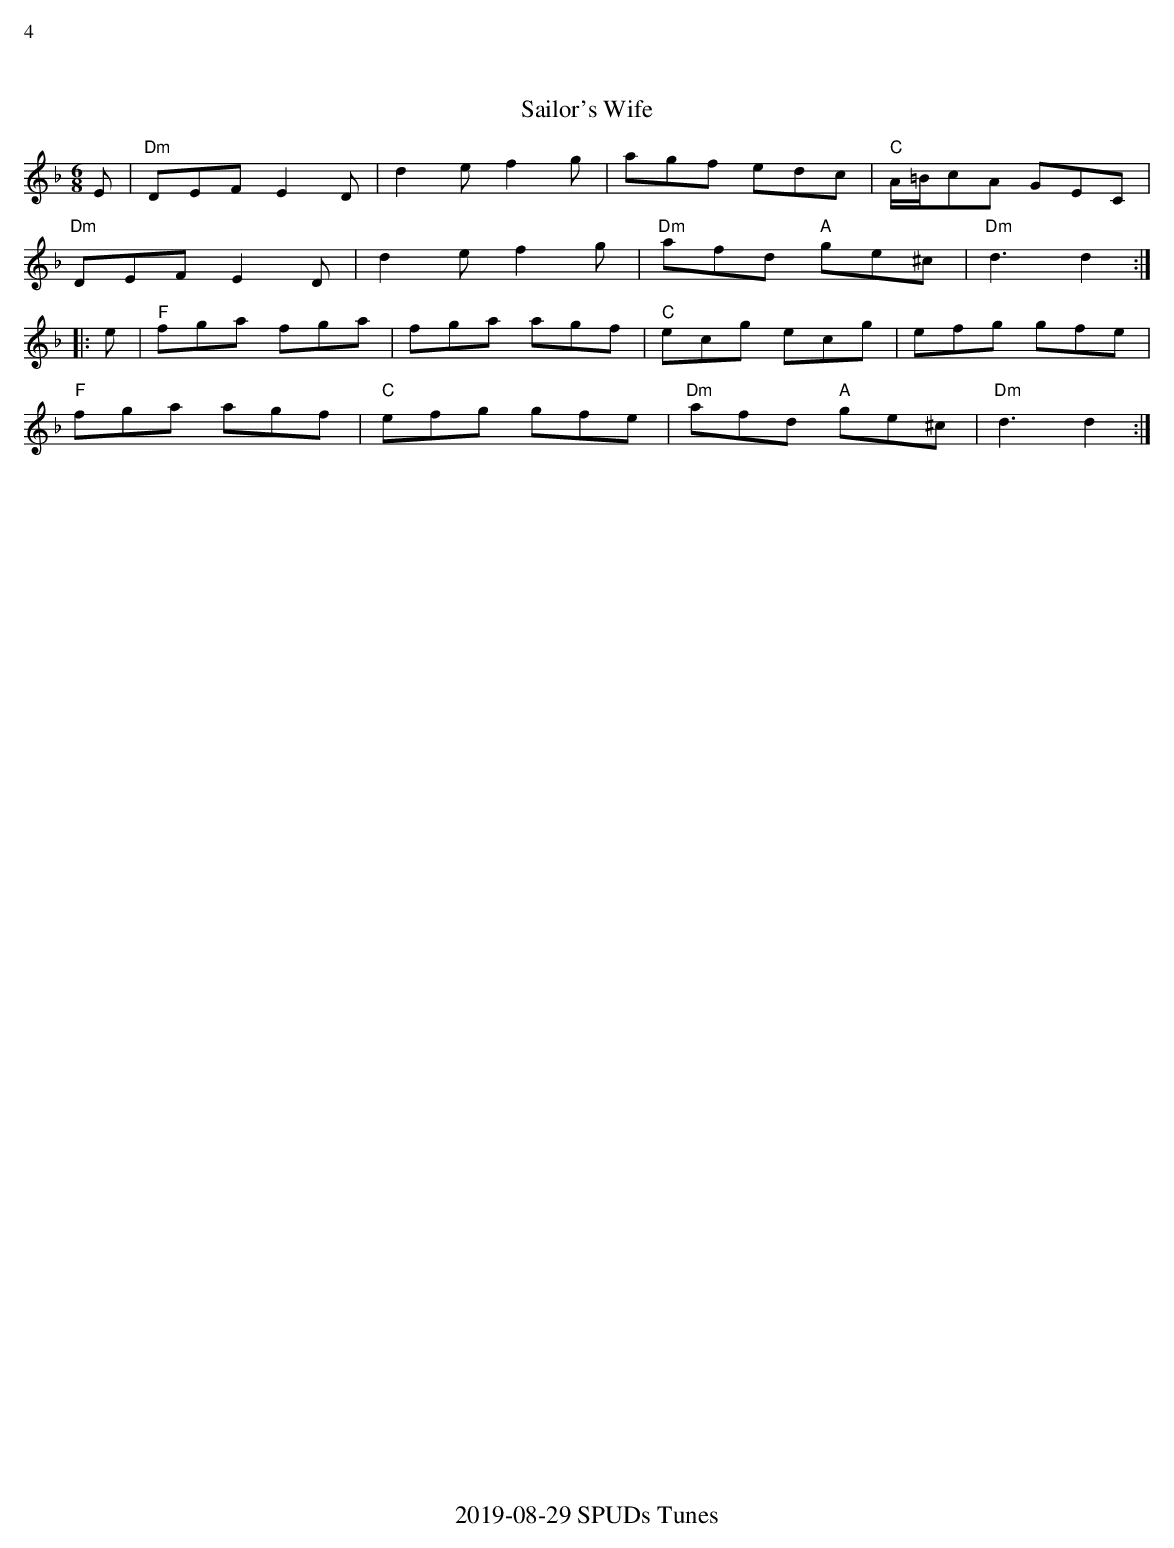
X:1
%%text 4
T: Sailor's Wife
M: 6/8
K: Dm
E | "Dm"DEF E2D | d2e f2g | agf edc | "C"A/=B/cA GEC|
 "Dm"DEF E2D | d2e f2g | "Dm"afd "A"ge^c | "Dm"d3 d2 :|
|: e | "F"fga fga | fga agf | "C"ecg ecg | efg gfe |
 "F"fga agf | "C"efg gfe | "Dm"afd "A"ge^c | "Dm"d3 d2 :|
